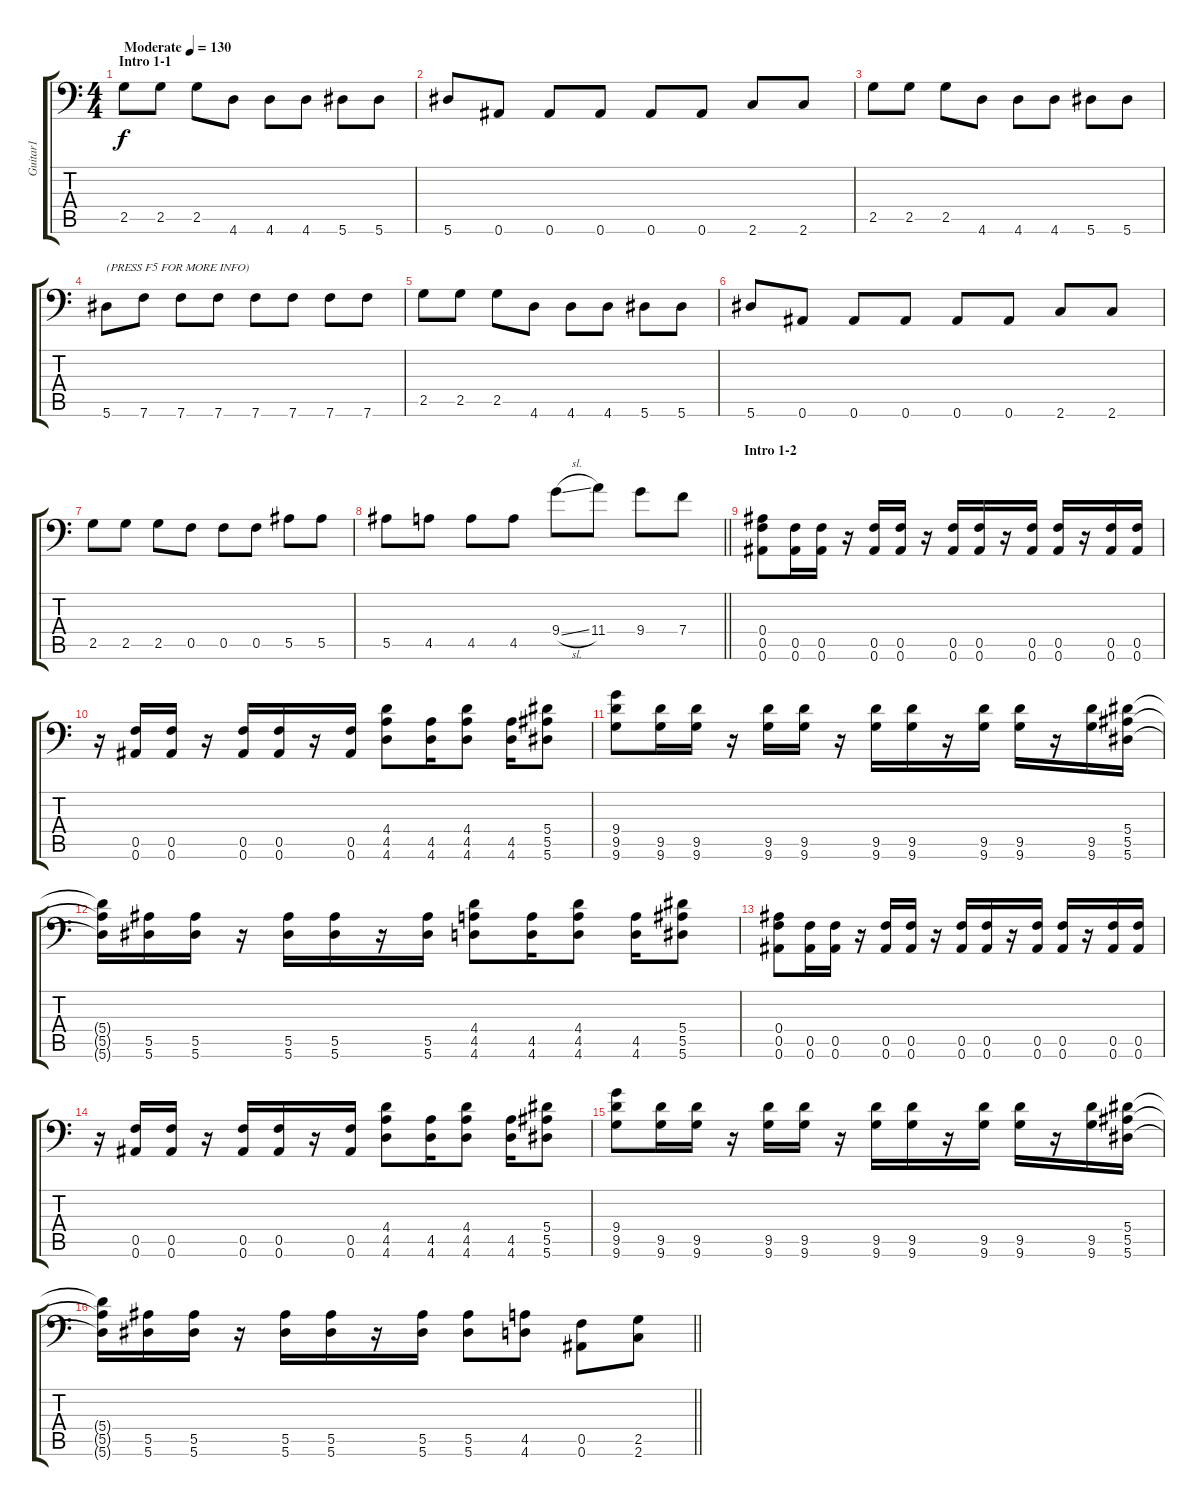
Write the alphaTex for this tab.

\track ("Guitar1" "Guitar1") {instrument distortionguitar}
\staff {score tabs}
\tuning (C4 G3 Eb3 Bb2 F2 Bb1) {hide}
\ts (4 4)
\section ("" "Intro 1-1")
\tempo (130 "Moderate")
\clef f4
\ks c
2.5.8{dy f volume 0 instrument distortionguitar} 2.5.8{volume 7} 2.5.8 4.6.8 4.6.8 4.6.8 5.6.8 5.6.8 |
5.6.8{txt ""} 0.6.8 0.6.8 0.6.8 0.6.8 0.6.8 2.6.8 2.6.8 |
2.5.8 2.5.8 2.5.8 4.6.8 4.6.8 4.6.8 5.6.8 5.6.8 |
5.6.8{txt "(PRESS F5 FOR MORE INFO)"} 7.6.8 7.6.8 7.6.8 7.6.8 7.6.8 7.6.8 7.6.8 |
2.5.8 2.5.8{volume 13} 2.5.8 4.6.8 4.6.8 4.6.8 5.6.8 5.6.8 |
5.6.8 0.6.8 0.6.8 0.6.8 0.6.8 0.6.8 2.6.8 2.6.8 |
2.5.8 2.5.8 2.5.8 0.5.8 0.5.8 0.5.8 5.5.8 5.5.8 |
\barLineRight lightlight
5.5.8 4.5.8 4.5.8 4.5.8 9.4{sl}.8 11.4.8 9.4.8 7.4.8 |
\section ("" "Intro 1-2")
(0.4 0.5 0.6).8 (0.5 0.6).16 (0.5 0.6).16 r.16 (0.5 0.6).16 (0.5 0.6).16 r.16 (0.5 0.6).16 (0.5 0.6).16 r.16 (0.5 0.6).16 (0.5 0.6).16 r.16 (0.5 0.6).16 (0.5 0.6).16 |
r.16 (0.5 0.6).16 (0.5 0.6).16 r.16 (0.5 0.6).16 (0.5 0.6).16 r.16 (0.5 0.6).16 (4.4 4.5 4.6).8 (4.5 4.6).16 (4.4 4.5 4.6).8 (4.5 4.6).16 (5.4 5.5 5.6).8 |
(9.4 9.5 9.6).8 (9.5 9.6).16 (9.5 9.6).16 r.16 (9.5 9.6).16 (9.5 9.6).16 r.16 (9.5 9.6).16 (9.5 9.6).16 r.16 (9.5 9.6).16 (9.5 9.6).16 r.16 (9.5 9.6).16 (5.4 5.5 5.6).16 |
(5.4{t} 5.5{t} 5.6{t}).16 (5.5 5.6).16 (5.5 5.6).16 r.16 (5.5 5.6).16 (5.5 5.6).16 r.16 (5.5 5.6).16 (4.4 4.5 4.6).8 (4.5 4.6).16 (4.4 4.5 4.6).8 (4.5 4.6).16 (5.4 5.5 5.6).8 |
(0.4 0.5 0.6).8 (0.5 0.6).16 (0.5 0.6).16 r.16 (0.5 0.6).16 (0.5 0.6).16 r.16 (0.5 0.6).16 (0.5 0.6).16 r.16 (0.5 0.6).16 (0.5 0.6).16 r.16 (0.5 0.6).16 (0.5 0.6).16 |
r.16 (0.5 0.6).16 (0.5 0.6).16 r.16 (0.5 0.6).16 (0.5 0.6).16 r.16 (0.5 0.6).16 (4.4 4.5 4.6).8 (4.5 4.6).16 (4.4 4.5 4.6).8 (4.5 4.6).16 (5.4 5.5 5.6).8 |
(9.4 9.5 9.6).8 (9.5 9.6).16 (9.5 9.6).16 r.16 (9.5 9.6).16 (9.5 9.6).16 r.16 (9.5 9.6).16 (9.5 9.6).16 r.16 (9.5 9.6).16 (9.5 9.6).16 r.16 (9.5 9.6).16 (5.4 5.5 5.6).16 |
\barLineRight lightlight
(5.4{t} 5.5{t} 5.6{t}).16 (5.5 5.6).16 (5.5 5.6).16 r.16 (5.5 5.6).16 (5.5 5.6).16 r.16 (5.5 5.6).16 (5.5 5.6).8 (4.5 4.6).8 (0.5 0.6).8 (2.5 2.6).8
